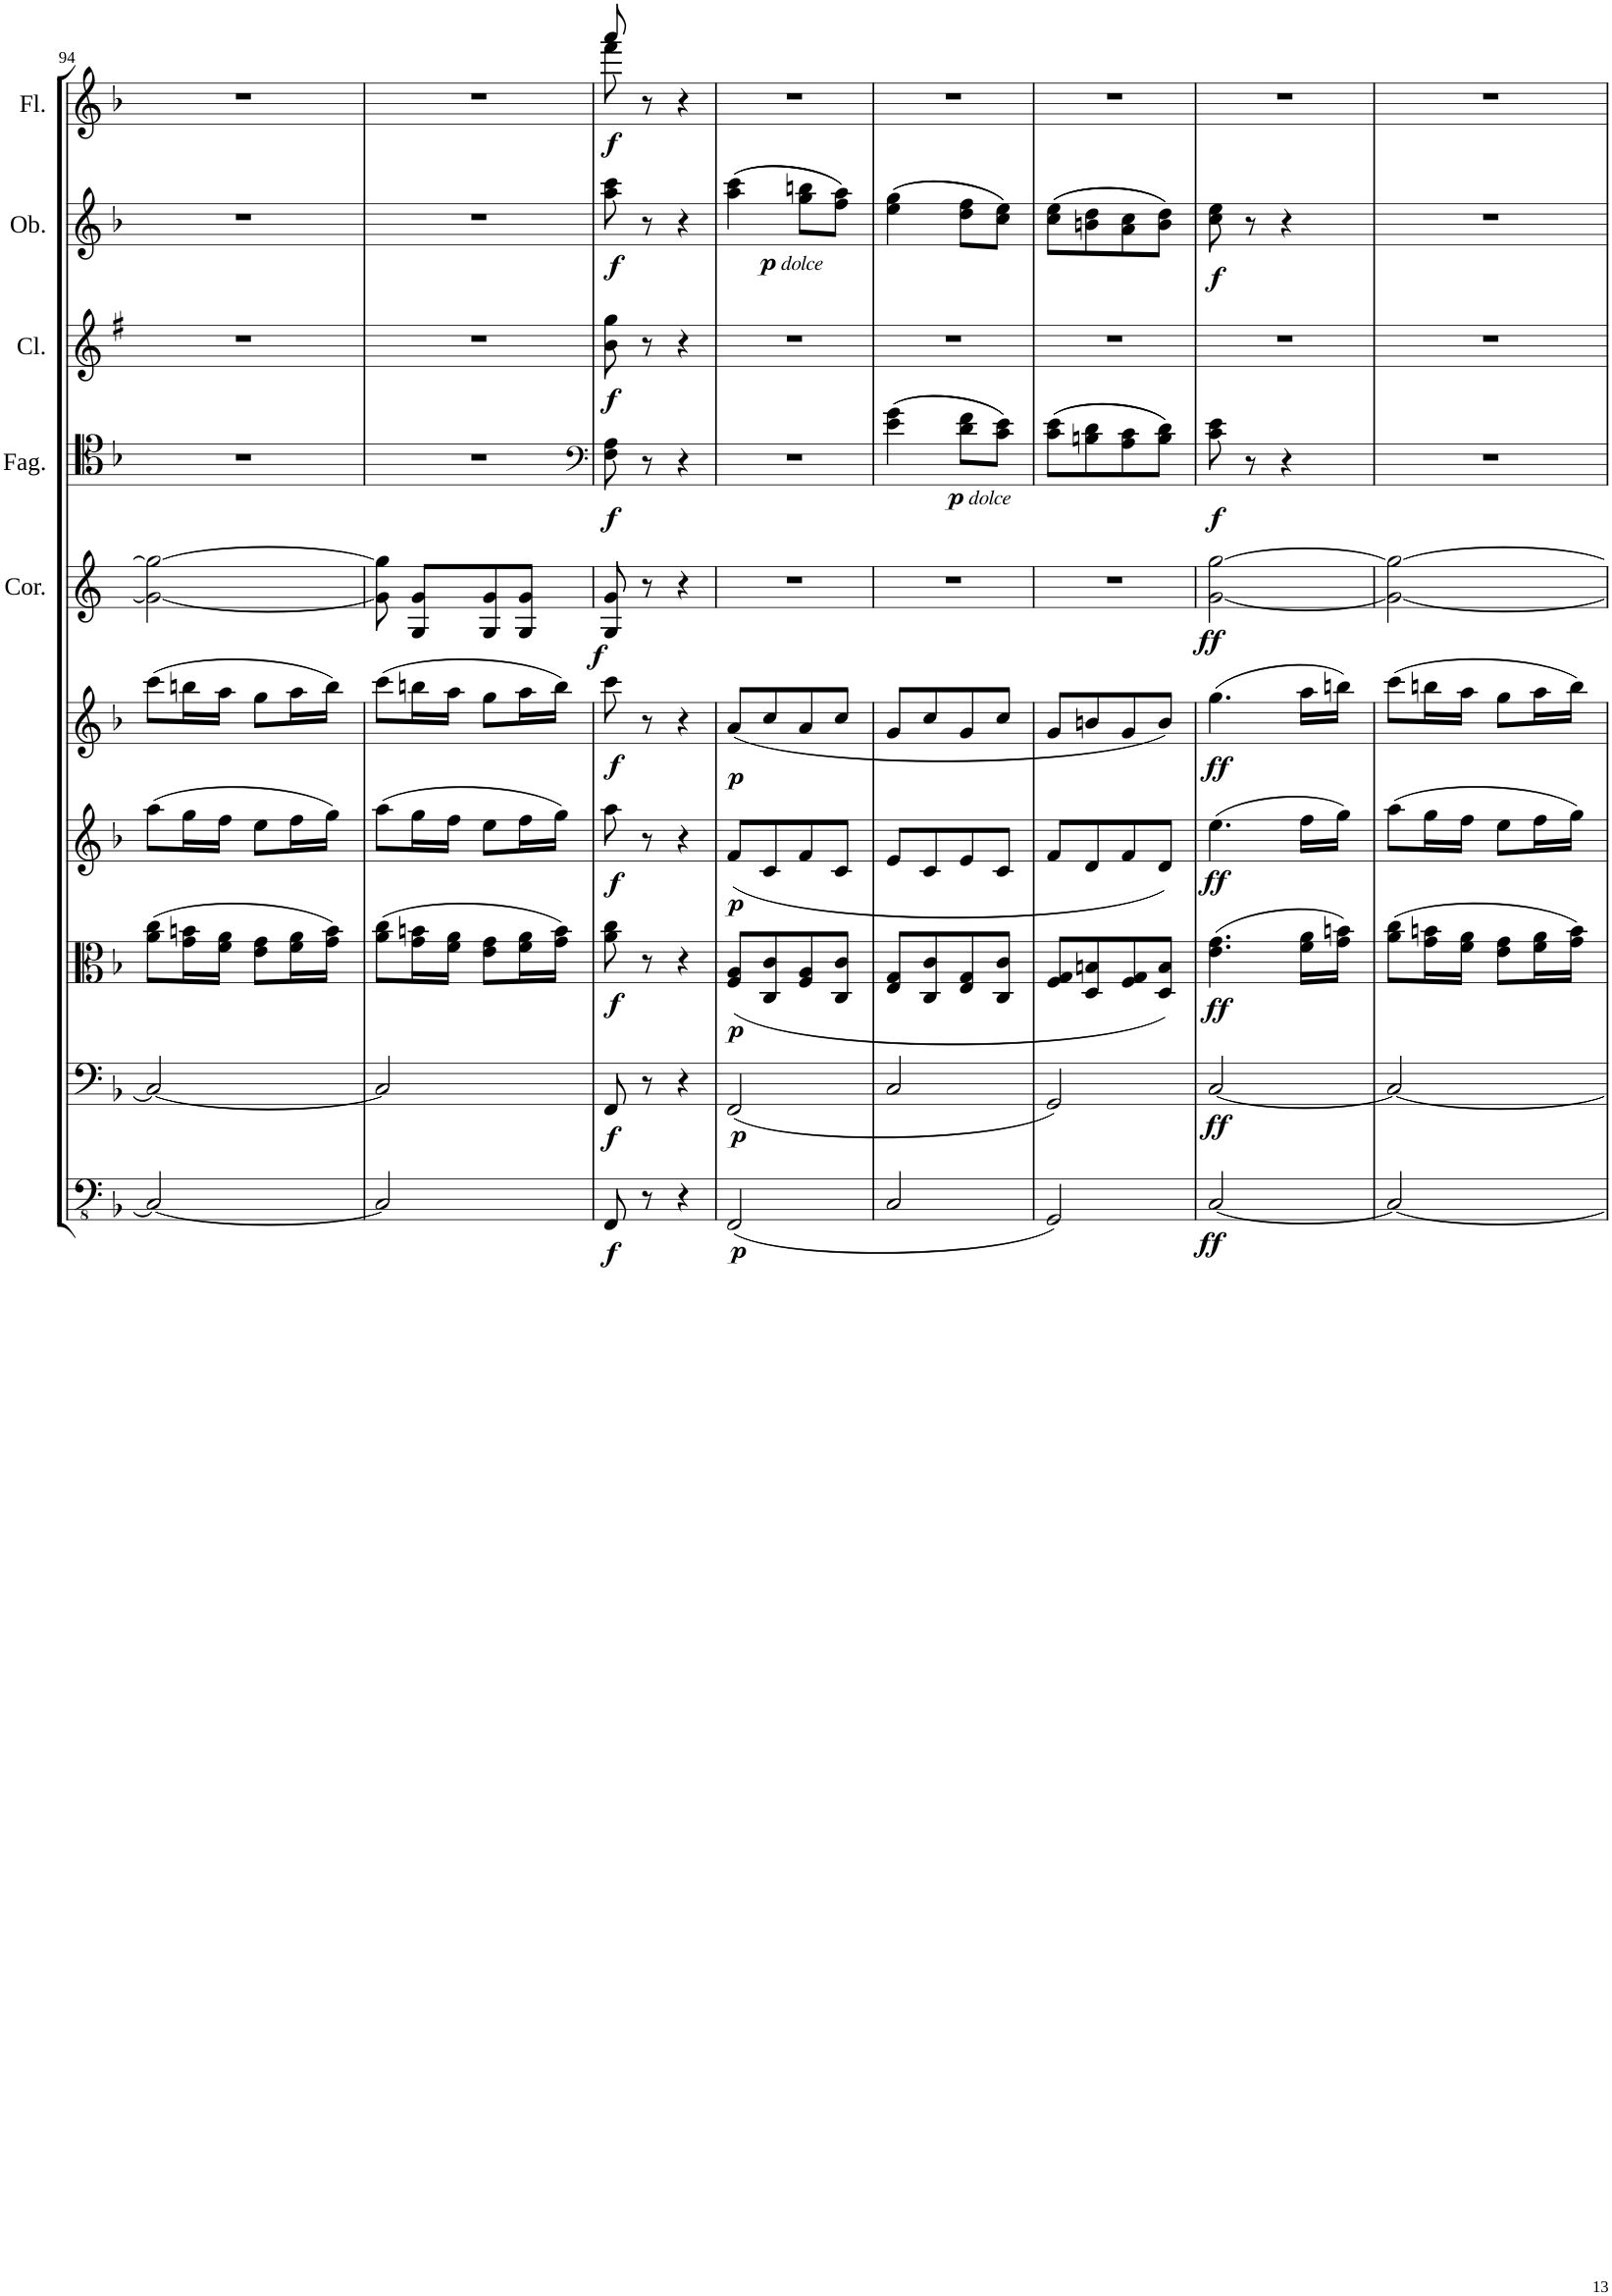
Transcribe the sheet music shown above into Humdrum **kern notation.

**kern	**dynam	**kern	**dynam	**kern	**dynam	**kern	**dynam	**kern	**dynam	**kern	**dynam	**kern	**dynam	**kern	**dynam	**kern	**dynam	**kern	**dynam
*part10	*part10	*part9	*part9	*part8	*part8	*part7	*part7	*part6	*part6	*part5	*part5	*part4	*part4	*part3	*part3	*part2	*part2	*part1	*part1
*staff10	*staff10	*staff9	*staff9	*staff8	*staff8	*staff7	*staff7	*staff6	*staff6	*staff5	*staff5	*staff4	*staff4	*staff3	*staff3	*staff2	*staff2	*staff1	*staff1
*I"Basso	*	*I"Violoncello	*	*I"Viola	*	*I"Violino II	*	*I"Violino I	*	*I"Corni in F	*	*I"Fagotti	*	*I"Clarinetti in B	*	*I"Oboi	*	*I"Flauti	*
*	*	*	*	*	*	*	*	*	*	*I'Cor.	*	*I'Fag.	*	*I'Cl.	*	*I'Ob.	*	*I'Fl.	*
!!LO:PB:g=z
*clefFv4	*	*clefF4	*	*clefC3	*	*clefG2	*	*clefG2	*	*clefG2	*	*clefC4	*	*clefG2	*	*clefG2	*	*clefG2	*
*	*	*	*	*	*	*	*	*	*	*Trd4c7	*	*	*	*Trd1c2	*	*	*	*	*
*k[b-]	*	*k[b-]	*	*k[b-]	*	*k[b-]	*	*k[b-]	*	*k[]	*	*k[b-]	*	*k[f#]	*	*k[b-]	*	*k[b-]	*
*M2/4	*	*M2/4	*	*M2/4	*	*M2/4	*	*M2/4	*	*M2/4	*	*M2/4	*	*M2/4	*	*M2/4	*	*M2/4	*
=94	=94	=94	=94	=94	=94	=94	=94	=94	=94	=94	=94	=94	=94	=94	=94	=94	=94	=94	=94
2CC/_	.	2C/_	.	(8a\ 8cc\L	.	(8aa\L	.	(8ccc\L	.	2g\_ 2gg\_	.	2r	.	2r	.	2r	.	2r	.
.	.	.	.	16g\ 16bn\L	.	16gg\L	.	16bbn\L	.	.	.	.	.	.	.	.	.	.	.
.	.	.	.	16f\ 16a\JJ	.	16ff\JJ	.	16aa\JJ	.	.	.	.	.	.	.	.	.	.	.
.	.	.	.	8e\ 8g\L	.	8ee\L	.	8gg\L	.	.	.	.	.	.	.	.	.	.	.
.	.	.	.	16f\ 16a\L	.	16ff\L	.	16aa\L	.	.	.	.	.	.	.	.	.	.	.
.	.	.	.	16g\ 16b\JJ)	.	16gg\JJ)	.	16bb\JJ)	.	.	.	.	.	.	.	.	.	.	.
=95	=95	=95	=95	=95	=95	=95	=95	=95	=95	=95	=95	=95	=95	=95	=95	=95	=95	=95	=95
2CC/]	.	2C/]	.	(8a\ 8cc\L	.	(8aa\L	.	(8ccc\L	.	8g\] 8gg\]	.	2r	.	2r	.	2r	.	2r	.
.	.	.	.	16g\ 16bn\L	.	16gg\L	.	16bbn\L	.	8G/ 8g/L	.	.	.	.	.	.	.	.	.
.	.	.	.	16f\ 16a\JJ	.	16ff\JJ	.	16aa\JJ	.	.	.	.	.	.	.	.	.	.	.
.	.	.	.	8e\ 8g\L	.	8ee\L	.	8gg\L	.	8G/ 8g/	.	.	.	.	.	.	.	.	.
.	.	.	.	16f\ 16a\L	.	16ff\L	.	16aa\L	.	8G/ 8g/J	.	.	.	.	.	.	.	.	.
.	.	.	.	16g\ 16b\JJ)	.	16gg\JJ)	.	16bb\JJ)	.	.	.	.	.	.	.	.	.	.	.
=96	=96	=96	=96	=96	=96	=96	=96	=96	=96	=96	=96	=96	=96	=96	=96	=96	=96	=96	=96
*	*	*	*	*	*	*	*	*	*	*	*	*clefF4	*	*	*	*	*	*	*
*	*	*	*	*	*	*	*	*	*	*	*	*	*	*	*	*	*	*^	*
!	!LO:DY:b	!	!LO:DY:b	!	!LO:DY:b	!	!LO:DY:b	!	!LO:DY:b	!	!LO:DY:b	!	!LO:DY:b	!	!LO:DY:b	!	!LO:DY:b	!	!	!LO:DY:b
8FFF/	f	8FF/	f	8a\ 8cc\	f	8aa\	f	8ccc\	f	8G/ 8g/	f	8F\ 8A\	f	8b\ 8gg\	f	8aa\ 8ccc\	f	8aaa/	8fff\	f
8r	.	8r	.	8r	.	8r	.	8r	.	8r	.	8r	.	8r	.	8r	.	8r	4.ryy	.
4r	.	4r	.	4r	.	4r	.	4r	.	4r	.	4r	.	4r	.	4r	.	4r	.	.
*	*	*	*	*	*	*	*	*	*	*	*	*	*	*	*	*	*	*v	*v	*
=97	=97	=97	=97	=97	=97	=97	=97	=97	=97	=97	=97	=97	=97	=97	=97	=97	=97	=97	=97
!	!LO:DY:b	!	!LO:DY:b	!	!LO:DY:b	!	!LO:DY:b	!	!LO:DY:b	!	!	!	!	!	!	!	!LO:DY:b	!	!
!	!	!	!	!	!	!	!	!	!	!	!	!	!	!	!	!	!LO:DY:n=1:b	!	!
(2FFF/	p	(2FF/	p	(8F/ 8A/L	p	(8f/L	p	(8a/L	p	2r	.	2r	.	2r	.	((4aa\ 4ccc\	p other-dynamics	2r	.
.	.	.	.	8C/ 8c/	.	8c/	.	8cc/	.	.	.	.	.	.	.	.	.	.	.
.	.	.	.	8F/ 8A/	.	8f/	.	8a/	.	.	.	.	.	.	.	8gg\ 8bbn\L	.	.	.
.	.	.	.	8C/ 8c/J	.	8c/J	.	8cc/J	.	.	.	.	.	.	.	8ff\ 8aa\J))	.	.	.
=98	=98	=98	=98	=98	=98	=98	=98	=98	=98	=98	=98	=98	=98	=98	=98	=98	=98	=98	=98
2CC/	.	2C/	.	8E/ 8G/L	.	8e/L	.	8g/L	.	2r	.	((4e\ 4g\	.	2r	.	((4ee\ 4gg\	.	2r	.
.	.	.	.	8C/ 8c/	.	8c/	.	8cc/	.	.	.	.	.	.	.	.	.	.	.
!	!	!	!	!	!	!	!	!	!	!	!	!	!LO:DY:b	!	!	!	!	!	!
!	!	!	!	!	!	!	!	!	!	!	!	!	!LO:DY:n=1:b	!	!	!	!	!	!
.	.	.	.	8E/ 8G/	.	8e/	.	8g/	.	.	.	8d\ 8f\L	p other-dynamics	.	.	8dd\ 8ff\L	.	.	.
.	.	.	.	8C/ 8c/J	.	8c/J	.	8cc/J	.	.	.	8c\ 8e\J))	.	.	.	8cc\ 8ee\J))	.	.	.
=99	=99	=99	=99	=99	=99	=99	=99	=99	=99	=99	=99	=99	=99	=99	=99	=99	=99	=99	=99
2GGG/)	.	2GG/)	.	8F/ 8G/L	.	8f/L	.	8g/L	.	2r	.	((8c\ 8e\L	.	2r	.	((8cc\ 8ee\L	.	2r	.
.	.	.	.	8D/ 8Bn/	.	8d/	.	8bn/	.	.	.	8Bn\ 8d\	.	.	.	8bn\ 8dd\	.	.	.
.	.	.	.	8F/ 8G/	.	8f/	.	8g/	.	.	.	8A\ 8c\	.	.	.	8a\ 8cc\	.	.	.
.	.	.	.	8D/ 8B/J)	.	8d/J)	.	8b/J)	.	.	.	8B\ 8d\J))	.	.	.	8b\ 8dd\J))	.	.	.
=100	=100	=100	=100	=100	=100	=100	=100	=100	=100	=100	=100	=100	=100	=100	=100	=100	=100	=100	=100
!	!LO:DY:b	!	!LO:DY:b	!	!LO:DY:b	!	!LO:DY:b	!	!LO:DY:b	!	!LO:DY:b	!	!LO:DY:b	!	!	!	!LO:DY:b	!	!
[2CC/	ff	[2C/	ff	(4.e\ 4.g\	ff	(4.ee\	ff	(4.gg\	ff	[2g\ [2gg\	ff	8c\ 8e\	f	2r	.	8cc\ 8ee\	f	2r	.
.	.	.	.	.	.	.	.	.	.	.	.	8r	.	.	.	8r	.	.	.
.	.	.	.	.	.	.	.	.	.	.	.	4r	.	.	.	4r	.	.	.
.	.	.	.	16f\ 16a\LL	.	16ff\LL	.	16aa\LL	.	.	.	.	.	.	.	.	.	.	.
.	.	.	.	16g\ 16bn\JJ)	.	16gg\JJ)	.	16bbn\JJ)	.	.	.	.	.	.	.	.	.	.	.
=101	=101	=101	=101	=101	=101	=101	=101	=101	=101	=101	=101	=101	=101	=101	=101	=101	=101	=101	=101
2CC/_	.	2C/_	.	(8a\ 8cc\L	.	(8aa\L	.	(8ccc\L	.	2g\_ 2gg\_	.	2r	.	2r	.	2r	.	2r	.
.	.	.	.	16g\ 16bn\L	.	16gg\L	.	16bbn\L	.	.	.	.	.	.	.	.	.	.	.
.	.	.	.	16f\ 16a\JJ	.	16ff\JJ	.	16aa\JJ	.	.	.	.	.	.	.	.	.	.	.
.	.	.	.	8e\ 8g\L	.	8ee\L	.	8gg\L	.	.	.	.	.	.	.	.	.	.	.
.	.	.	.	16f\ 16a\L	.	16ff\L	.	16aa\L	.	.	.	.	.	.	.	.	.	.	.
.	.	.	.	16g\ 16b\JJ)	.	16gg\JJ)	.	16bb\JJ)	.	.	.	.	.	.	.	.	.	.	.
=	=	=	=	=	=	=	=	=	=	=	=	=	=	=	=	=	=	=	=
*-	*-	*-	*-	*-	*-	*-	*-	*-	*-	*-	*-	*-	*-	*-	*-	*-	*-	*-	*-
